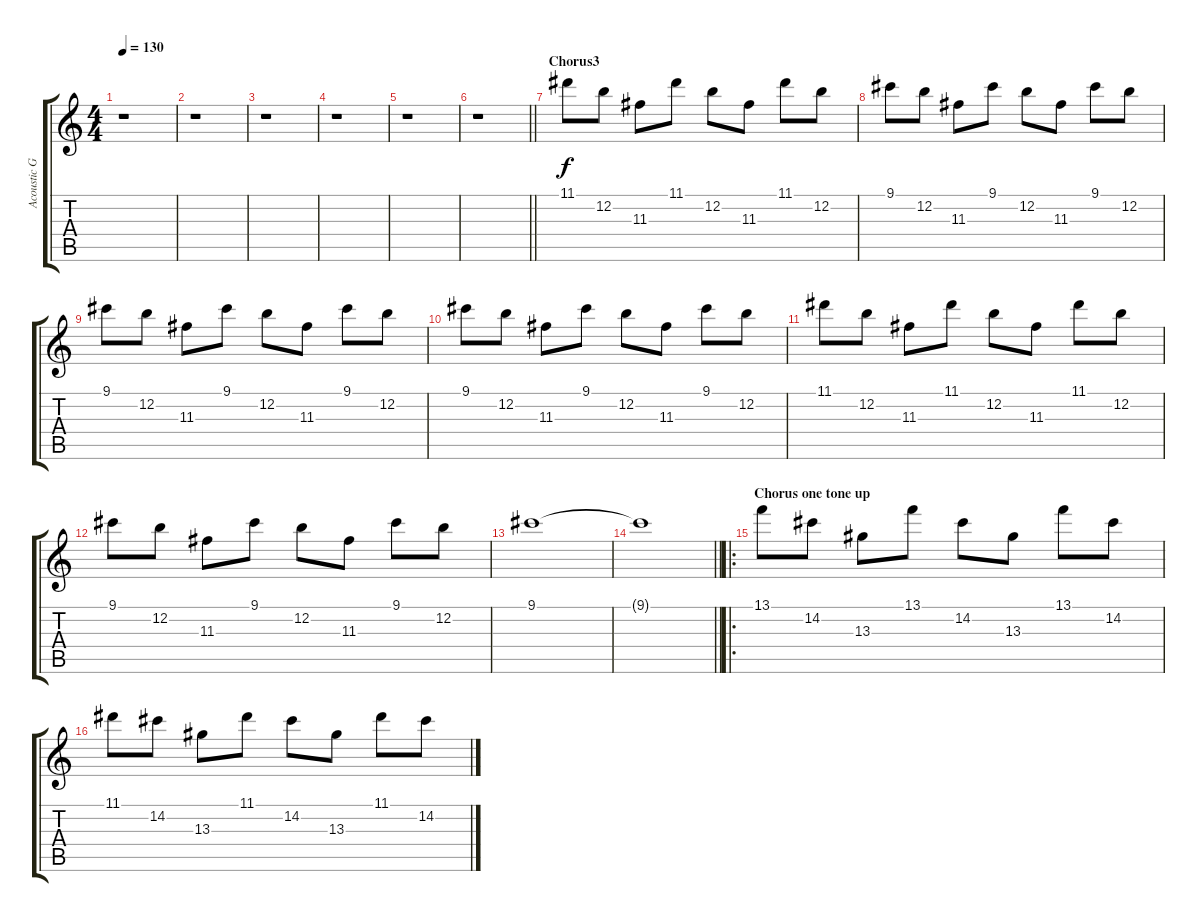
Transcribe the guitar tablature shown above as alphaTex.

\track ("Acoustic Guitar 2" "Acoustic G") {instrument acousticguitarsteel}
\staff {score tabs}
\tuning (E4 B3 G3 D3 A2 E2) {hide}
\ts (4 4)
\tempo 130
\clef g2
\ks c
r.1{dy f} |
r.1 |
r.1 |
r.1 |
r.1 |
\barLineRight lightlight
r.1 |
\section ("" "Chorus3")
11.1.8 12.2.8 11.3.8 11.1.8 12.2.8 11.3.8 11.1.8 12.2.8 |
9.1.8 12.2.8 11.3.8 9.1.8 12.2.8 11.3.8 9.1.8 12.2.8 |
9.1.8 12.2.8 11.3.8 9.1.8 12.2.8 11.3.8 9.1.8 12.2.8 |
9.1.8 12.2.8 11.3.8 9.1.8 12.2.8 11.3.8 9.1.8 12.2.8 |
11.1.8 12.2.8 11.3.8 11.1.8 12.2.8 11.3.8 11.1.8 12.2.8 |
9.1.8 12.2.8 11.3.8 9.1.8 12.2.8 11.3.8 9.1.8 12.2.8 |
9.1.1 |
\barLineRight lightlight
9.1{t}.1 |
\ro
\section ("" "Chorus one tone up")
13.1.8 14.2.8 13.3.8 13.1.8 14.2.8 13.3.8 13.1.8 14.2.8 |
11.1.8 14.2.8 13.3.8 11.1.8 14.2.8 13.3.8 11.1.8 14.2.8
